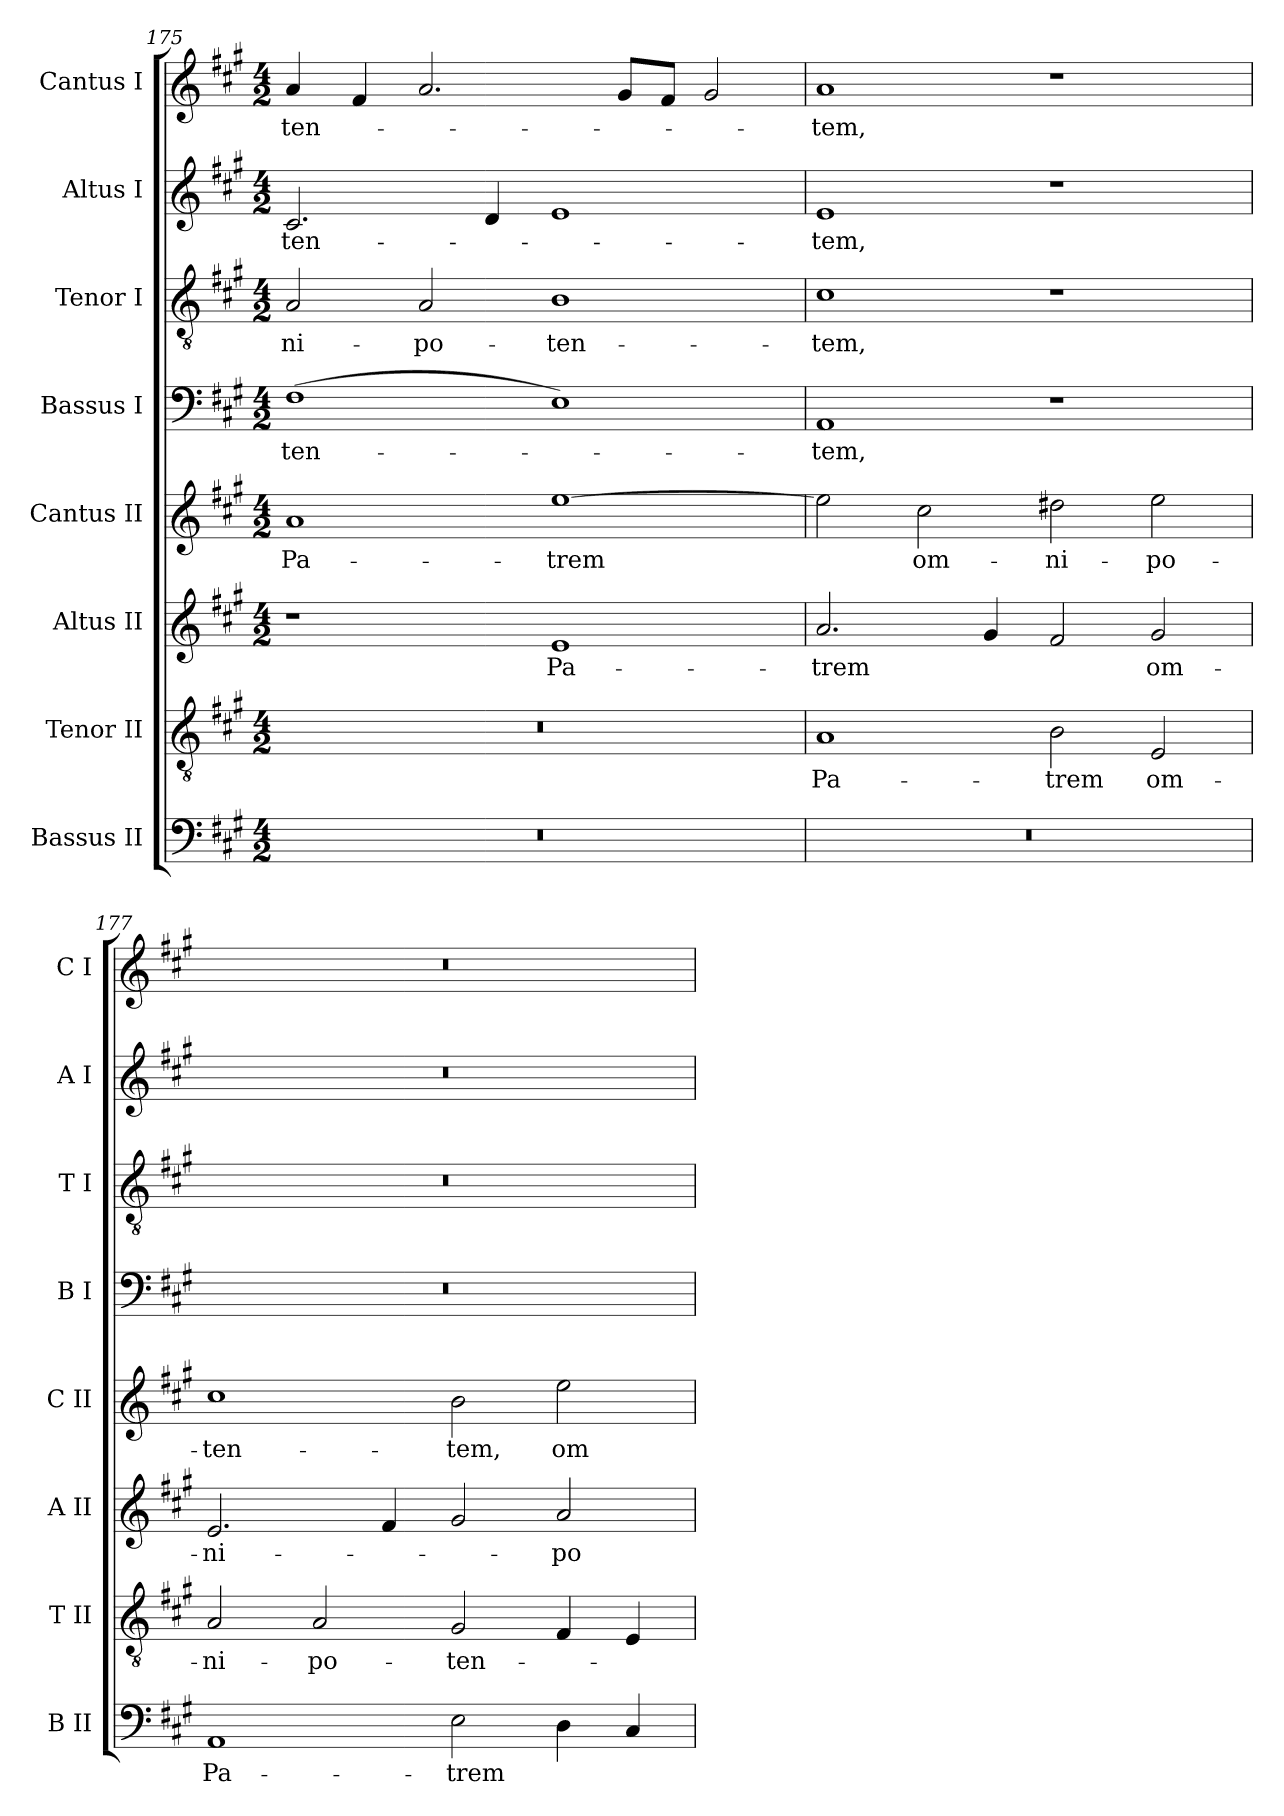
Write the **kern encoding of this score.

**kern	**text	**kern	**text	**kern	**text	**kern	**text	**kern	**text	**kern	**text	**kern	**text	**kern	**text
*part8	*part8	*part7	*part7	*part6	*part6	*part5	*part5	*part4	*part4	*part3	*part3	*part2	*part2	*part1	*part1
*staff8	*staff8	*staff7	*staff7	*staff6	*staff6	*staff5	*staff5	*staff4	*staff4	*staff3	*staff3	*staff2	*staff2	*staff1	*staff1
*I"Bassus II	*	*I"Tenor II	*	*I"Altus II	*	*I"Cantus II	*	*I"Bassus I	*	*I"Tenor I	*	*I"Altus I	*	*I"Cantus I	*
*I'B II	*	*I'T II	*	*I'A II	*	*I'C II	*	*I'B I	*	*I'T I	*	*I'A I	*	*I'C I	*
*clefF4	*	*clefGv2	*	*clefG2	*	*clefG2	*	*clefF4	*	*clefGv2	*	*clefG2	*	*clefG2	*
*k[f#c#g#]	*	*k[f#c#g#]	*	*k[f#c#g#]	*	*k[f#c#g#]	*	*k[f#c#g#]	*	*k[f#c#g#]	*	*k[f#c#g#]	*	*k[f#c#g#]	*
*A:	*	*A:	*	*A:	*	*A:	*	*A:	*	*A:	*	*A:	*	*A:	*
*M4/2	*	*M4/2	*	*M4/2	*	*M4/2	*	*M4/2	*	*M4/2	*	*M4/2	*	*M4/2	*
=175	=175	=175	=175	=175	=175	=175	=175	=175	=175	=175	=175	=175	=175	=175	=175
0r	.	0r	.	1r	.	1a	Pa-	(1F#	-ten-	2A/	-ni-	2.c#/	-ten-	4a/	-ten-
.	.	.	.	.	.	.	.	.	.	.	.	.	.	4f#/	.
.	.	.	.	.	.	.	.	.	.	2A/	-po-	.	.	2.a/	.
.	.	.	.	.	.	.	.	.	.	.	.	4d/	.	.	.
.	.	.	.	1e	Pa-	[1ee	-trem	1E)	.	1B	-ten-	1e	.	.	.
.	.	.	.	.	.	.	.	.	.	.	.	.	.	8g#/L	.
.	.	.	.	.	.	.	.	.	.	.	.	.	.	8f#/J	.
.	.	.	.	.	.	.	.	.	.	.	.	.	.	2g#/	.
!!LO:PB:g=z
=176	=176	=176	=176	=176	=176	=176	=176	=176	=176	=176	=176	=176	=176	=176	=176
0r	.	1A	Pa-	2.a/	-trem	2ee\]	.	1AA	-tem,	1c#	-tem,	1e	-tem,	1a	-tem,
.	.	.	.	.	.	2cc#\	om-	.	.	.	.	.	.	.	.
.	.	.	.	4g#/	.	.	.	.	.	.	.	.	.	.	.
.	.	2B\	-trem	2f#/	.	2dd#X\	-ni-	1r	.	1r	.	1r	.	1r	.
.	.	2E/	om-	2g#/	om-	2ee\	-po-	.	.	.	.	.	.	.	.
=177	=177	=177	=177	=177	=177	=177	=177	=177	=177	=177	=177	=177	=177	=177	=177
1AA	Pa-	2A/	-ni-	2.e/	-ni-	1cc#	-ten-	0r	.	0r	.	0r	.	0r	.
.	.	2A/	-po-	.	.	.	.	.	.	.	.	.	.	.	.
.	.	.	.	4f#/	.	.	.	.	.	.	.	.	.	.	.
2E\	-trem	2G#/	-ten-	2g#/	.	2b\	-tem,	.	.	.	.	.	.	.	.
4D\	.	4F#/	.	2a/	-po-	2ee\	om-	.	.	.	.	.	.	.	.
4C#/	.	4E/	.	.	.	.	.	.	.	.	.	.	.	.	.
=	=	=	=	=	=	=	=	=	=	=	=	=	=	=	=
*-	*-	*-	*-	*-	*-	*-	*-	*-	*-	*-	*-	*-	*-	*-	*-
